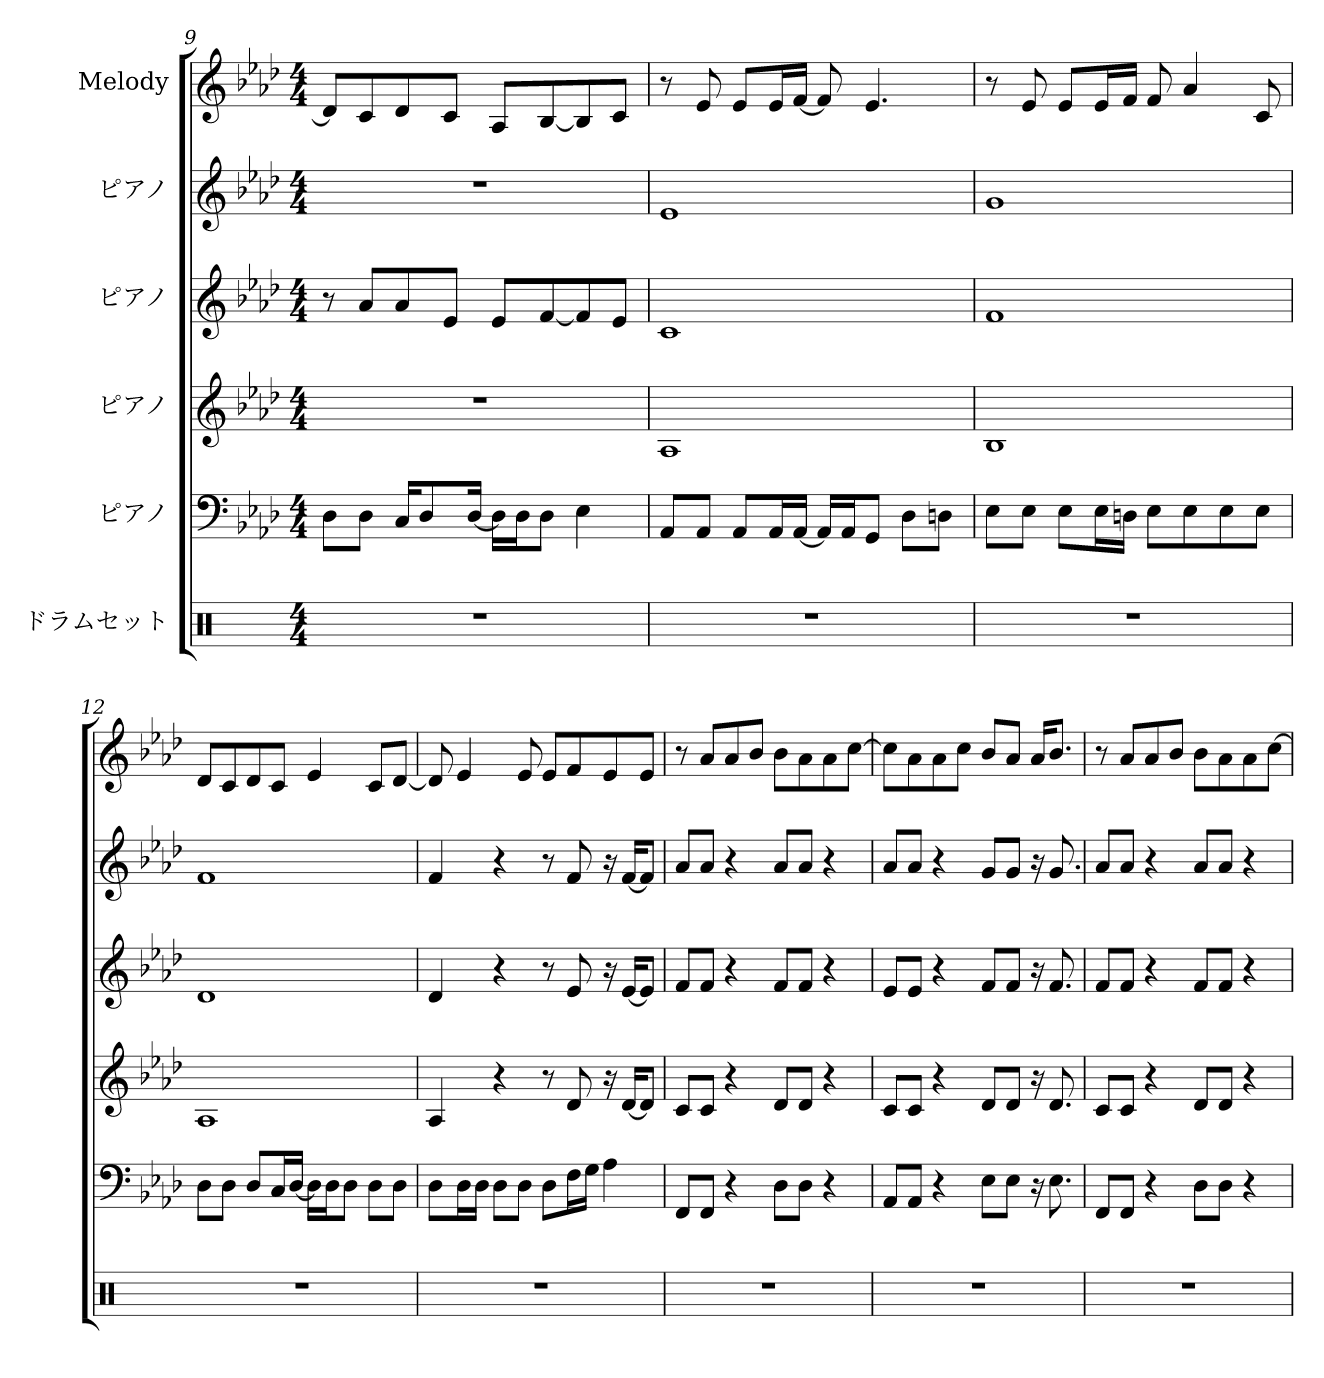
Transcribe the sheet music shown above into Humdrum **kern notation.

**kern	**kern	**kern	**kern	**kern	**kern
*part6	*part5	*part4	*part3	*part2	*part1
*staff6	*staff5	*staff4	*staff3	*staff2	*staff1
*I"ドラムセット	*I"ピアノ	*I"ピアノ	*I"ピアノ	*I"ピアノ	*I"Melody
*clefX	*clefF4	*clefG2	*clefG2	*clefG2	*clefG2
*k[]	*k[b-e-a-d-]	*k[b-e-a-d-]	*k[b-e-a-d-]	*k[b-e-a-d-]	*k[b-e-a-d-]
*M4/4	*M4/4	*M4/4	*M4/4	*M4/4	*M4/4
=9	=9	=9	=9	=9	=9
1r	8D-L	1r	8r	1r	8d-L]
.	8D-J	.	8a-L	.	8c
.	16CKL	.	8a-	.	8d-
.	8D-	.	.	.	.
.	.	.	8e-J	.	8cJ
.	[16D-Jk	.	.	.	.
.	16D-LL]	.	8e-L	.	8A-L
.	16D-J	.	.	.	.
.	8D-J	.	[8f	.	[8B-
.	4E-	.	8f]	.	8B-]
.	.	.	8e-J	.	8cJ
=10	=10	=10	=10	=10	=10
1r	8AA-L	1A-	1c	1e-	8r
.	8AA-J	.	.	.	8e-
.	8AA-L	.	.	.	8e-L
.	16AA-L	.	.	.	16e-L
.	[16AA-JJ	.	.	.	[16fJJ
.	16AA-LL]	.	.	.	8f]
.	16AA-J	.	.	.	.
.	8GGJ	.	.	.	4.e-
.	8D-L	.	.	.	.
.	8DnJ	.	.	.	.
=11	=11	=11	=11	=11	=11
1r	8E-L	1B-	1f	1g	8r
.	8E-J	.	.	.	8e-
.	8E-L	.	.	.	8e-L
.	16E-L	.	.	.	16e-L
.	16DnJJ	.	.	.	16fJJ
.	8E-L	.	.	.	8f
.	8E-	.	.	.	4a-
.	8E-	.	.	.	.
.	8E-J	.	.	.	8c
=12	=12	=12	=12	=12	=12
1r	8D-L	1A-	1d-	1f	8d-L
.	8D-J	.	.	.	8c
.	8D-L	.	.	.	8d-
.	16CL	.	.	.	8cJ
.	[16D-JJ	.	.	.	.
.	16D-LL]	.	.	.	4e-
.	16D-J	.	.	.	.
.	8D-J	.	.	.	.
.	8D-L	.	.	.	8cL
.	8D-J	.	.	.	[8d-J
=13	=13	=13	=13	=13	=13
1r	8D-L	4A-	4d-	4f	8d-]
.	16D-L	.	.	.	4e-
.	16D-JJ	.	.	.	.
.	8D-L	4r	4r	4r	.
.	8D-J	.	.	.	8e-
.	8D-L	8r	8r	8r	8e-L
.	16FL	8d-	8e-	8f	8f
.	16GJJ	.	.	.	.
.	4A-	16r	16r	16r	8e-
.	.	[16d-KL	[16e-KL	[16fKL	.
.	.	8d-J]	8e-J]	8fJ]	8e-J
=14	=14	=14	=14	=14	=14
1r	8FFL	8cL	8fL	8a-L	8r
.	8FFJ	8cJ	8fJ	8a-J	8a-L
.	4r	4r	4r	4r	8a-
.	.	.	.	.	8b-J
.	8D-L	8d-L	8fL	8a-L	8b-L
.	8D-J	8d-J	8fJ	8a-J	8a-
.	4r	4r	4r	4r	8a-
.	.	.	.	.	[8ccJ
=15	=15	=15	=15	=15	=15
1r	8AA-L	8cL	8e-L	8a-L	8ccL]
.	8AA-J	8cJ	8e-J	8a-J	8a-
.	4r	4r	4r	4r	8a-
.	.	.	.	.	8ccJ
.	8E-L	8d-L	8fL	8gL	8b-L
.	8E-J	8d-J	8fJ	8gJ	8a-J
.	16r	16r	16r	16r	16a-KL
.	8.E-	8.d-	8.f	8.g	8.b-J
=16	=16	=16	=16	=16	=16
1r	8FFL	8cL	8fL	8a-L	8r
.	8FFJ	8cJ	8fJ	8a-J	8a-L
.	4r	4r	4r	4r	8a-
.	.	.	.	.	8b-J
.	8D-L	8d-L	8fL	8a-L	8b-L
.	8D-J	8d-J	8fJ	8a-J	8a-
.	4r	4r	4r	4r	8a-
.	.	.	.	.	[8ccJ
=	=	=	=	=	=
*-	*-	*-	*-	*-	*-
